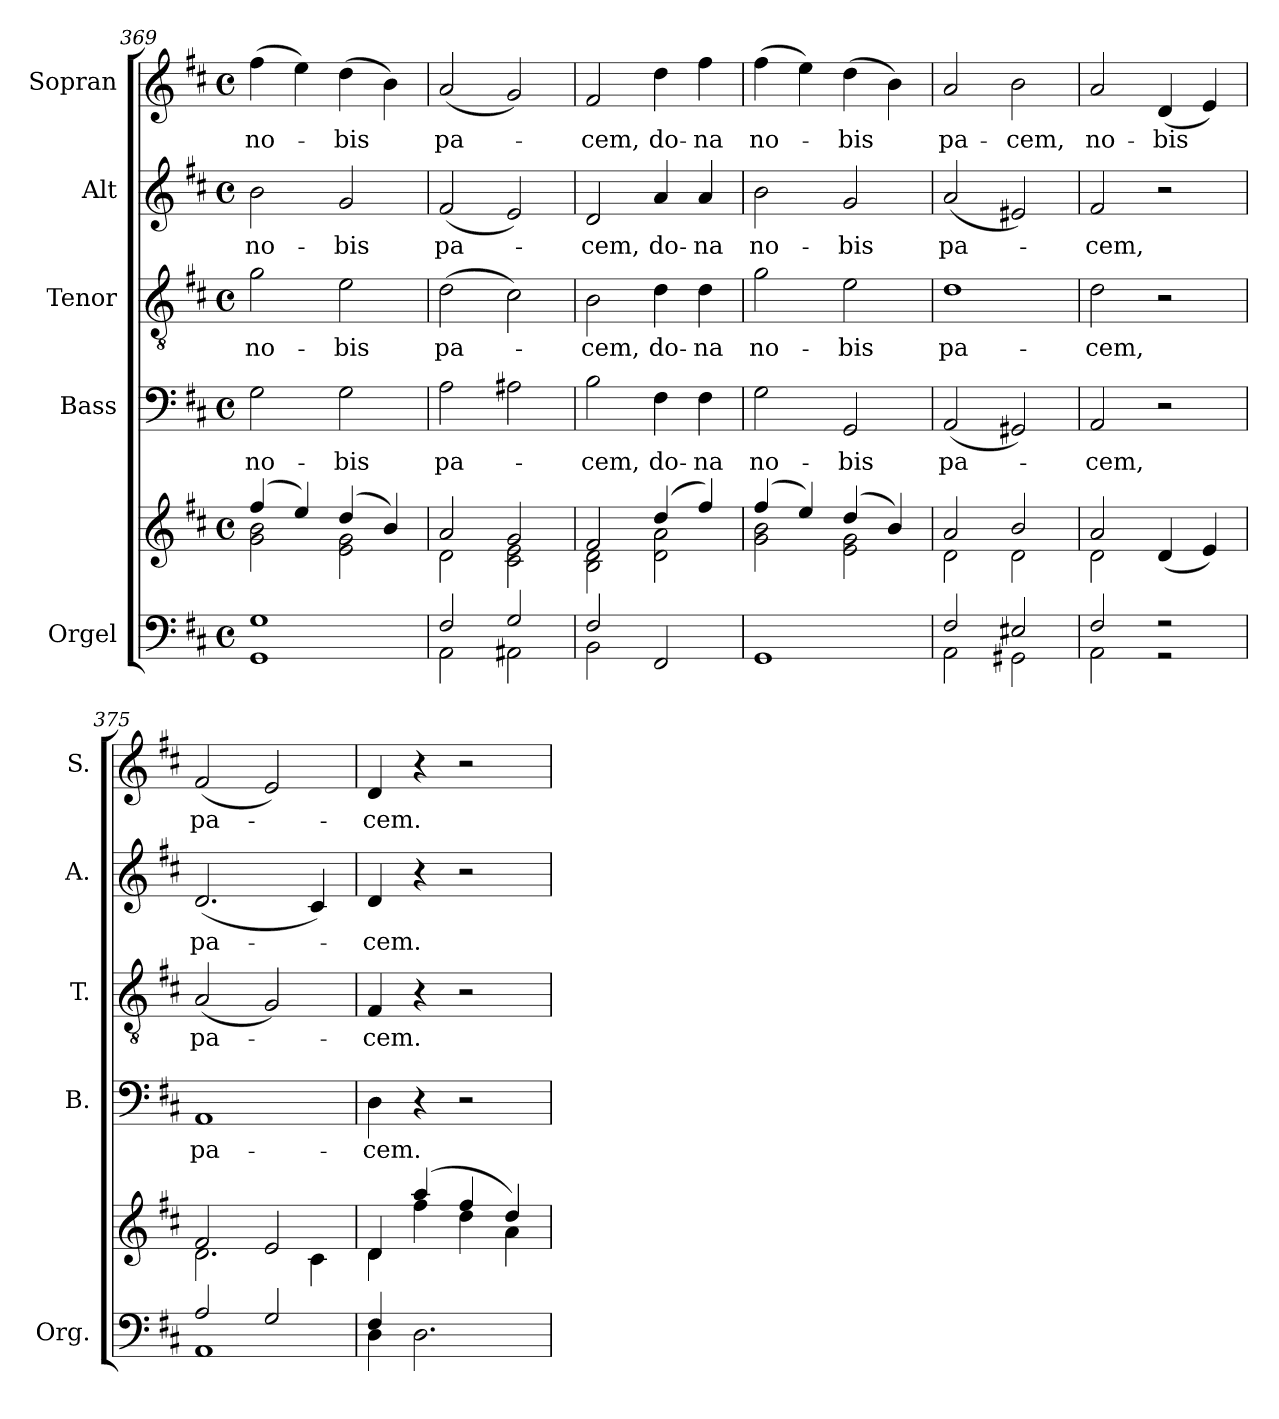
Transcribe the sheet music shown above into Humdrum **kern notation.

**kern	**kern	**kern	**text	**kern	**text	**kern	**text	**kern	**text
*part5	*part5	*part4	*part4	*part3	*part3	*part2	*part2	*part1	*part1
*staff6	*staff5	*staff4	*staff4	*staff3	*staff3	*staff2	*staff2	*staff1	*staff1
*I"Orgel	*	*I"Bass	*	*I"Tenor	*	*I"Alt	*	*I"Sopran	*
*I'Org.	*	*I'B.	*	*I'T.	*	*I'A.	*	*I'S.	*
*clefF4	*clefG2	*clefF4	*	*clefGv2	*	*clefG2	*	*clefG2	*
*k[f#c#]	*k[f#c#]	*k[f#c#]	*	*k[f#c#]	*	*k[f#c#]	*	*k[f#c#]	*
*D:	*D:	*D:	*	*D:	*	*D:	*	*D:	*
*M4/4	*M4/4	*M4/4	*	*M4/4	*	*M4/4	*	*M4/4	*
*met(c)	*met(c)	*met(c)	*	*met(c)	*	*met(c)	*	*met(c)	*
=369	=369	=369	=369	=369	=369	=369	=369	=369	=369
*^	*^	*	*	*	*	*	*	*	*
!	!	!	!	!	!LO:LY:b	!	!LO:LY:b	!	!LO:LY:b	!	!LO:LY:b
1G	1GG	(4ff#/	2g\ 2b\	2G\	no-	2g\	no-	2b\	no-	(>4ff#\	no-
.	.	4ee/)	.	.	.	.	.	.	.	4ee\)	.
!	!	!	!	!	!LO:LY:b	!	!LO:LY:b	!	!LO:LY:b	!	!LO:LY:b
.	.	(4dd/	2e\ 2g\	2G\	-bis	2e\	-bis	2g/	-bis	(>4dd\	-bis
.	.	4b/)	.	.	.	.	.	.	.	4b\)	.
=370	=370	=370	=370	=370	=370	=370	=370	=370	=370	=370	=370
!	!	!	!	!	!LO:LY:b	!	!LO:LY:b	!	!LO:LY:b	!	!LO:LY:b
2F#/	2AA\	2a/	2d\	2A\	pa-	(>2d\	pa-	(<2f#/	pa-	(<2a/	pa-
2G/	2AA#X\	2g/	2c#\ 2e\	2A#X\	.	2c#\)	.	2e/)	.	2g/)	.
=371	=371	=371	=371	=371	=371	=371	=371	=371	=371	=371	=371
!	!	!	!	!	!LO:LY:b	!	!LO:LY:b	!	!LO:LY:b	!	!LO:LY:b
2F#/	2BB\	2f#/	2B\ 2d\	2B\	-cem,	2B\	-cem,	2d/	-cem,	2f#/	-cem,
!	!	!	!	!	!LO:LY:b	!	!LO:LY:b	!	!LO:LY:b	!	!LO:LY:b
2ryy	2FF#/	(4dd/	2d\ 2a\	4F#\	do-	4d\	do-	4a/	do-	4dd\	do-
!	!	!	!	!	!LO:LY:b	!	!LO:LY:b	!	!LO:LY:b	!	!LO:LY:b
.	.	4ff#/)	.	4F#\	-na	4d\	-na	4a/	-na	4ff#\	-na
*v	*v	*	*	*	*	*	*	*	*	*	*
=372	=372	=372	=372	=372	=372	=372	=372	=372	=372	=372
!	!	!	!	!LO:LY:b	!	!LO:LY:b	!	!LO:LY:b	!	!LO:LY:b
1GG	(4ff#/	2g\ 2b\	2G\	no-	2g\	no-	2b\	no-	(>4ff#\	no-
.	4ee/)	.	.	.	.	.	.	.	4ee\)	.
!	!	!	!	!LO:LY:b	!	!LO:LY:b	!	!LO:LY:b	!	!LO:LY:b
.	(4dd/	2e\ 2g\	2GG/	-bis	2e\	-bis	2g/	-bis	(>4dd\	-bis
.	4b/)	.	.	.	.	.	.	.	4b\)	.
=373	=373	=373	=373	=373	=373	=373	=373	=373	=373	=373
*^	*	*	*	*	*	*	*	*	*	*
!	!	!	!	!	!LO:LY:b	!	!LO:LY:b	!	!LO:LY:b	!	!LO:LY:b
2F#/	2AA\	2a/	2d\	(<2AA/	pa-	1d	pa-	(<2a/	pa-	2a/	pa-
!	!	!	!	!	!	!	!	!	!	!	!LO:LY:b
2E#X/	2GG#X\	2b/	2d\	2GG#X/)	.	.	.	2e#X/)	.	2b\	-cem,
!!LO:LB:g=z
=374	=374	=374	=374	=374	=374	=374	=374	=374	=374	=374	=374
!	!	!	!	!	!LO:LY:b	!	!LO:LY:b	!	!LO:LY:b	!	!LO:LY:b
2F#/	2AA\	2a/	2d\	2AA/	-cem,	2d\	-cem,	2f#/	-cem,	2a/	no-
!	!	!	!	!	!	!	!	!	!	!	!LO:LY:b
2r	2r	(<4d/	2ryy	2r	.	2r	.	2r	.	(<4d/	-bis
.	.	4e/)	.	.	.	.	.	.	.	4e/)	.
=375	=375	=375	=375	=375	=375	=375	=375	=375	=375	=375	=375
!	!	!	!	!	!LO:LY:b	!	!LO:LY:b	!	!LO:LY:b	!	!LO:LY:b
2A/	1AA	2f#/	2.d\	1AA	pa-	(<2A/	pa-	(<2.d/	pa-	(<2f#/	pa-
2G/	.	2e/	.	.	.	2G/)	.	.	.	2e/)	.
.	.	.	4c#\	.	.	.	.	4c#/)	.	.	.
=376	=376	=376	=376	=376	=376	=376	=376	=376	=376	=376	=376
!	!	!	!	!	!LO:LY:b	!	!LO:LY:b	!	!LO:LY:b	!	!LO:LY:b
4F#/	4D\	4d/	4d\	4D\	-cem.	4F#/	-cem.	4d/	-cem.	4d/	-cem.
2.ryy	2.D\	(4aa/	4ff#\	4r	.	4r	.	4r	.	4r	.
.	.	4ff#/	4dd\	2r	.	2r	.	2r	.	2r	.
.	.	4dd/)	4a\	.	.	.	.	.	.	.	.
*v	*v	*	*	*	*	*	*	*	*	*	*
*	*v	*v	*	*	*	*	*	*	*	*
=	=	=	=	=	=	=	=	=	=
*-	*-	*-	*-	*-	*-	*-	*-	*-	*-
